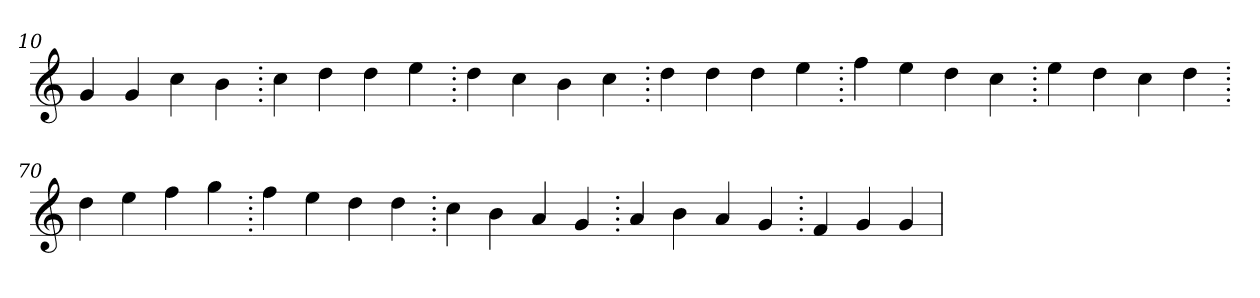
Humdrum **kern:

**kern
*part1
*staff1
*clefG2
=10.
4g
4g
4cc
4b
=20.
4cc
4dd
4dd
4ee
=30.
4dd
4cc
4b
4cc
=40.
4dd
4dd
4dd
4ee
=50.
4ff
4ee
4dd
4cc
=60.
4ee
4dd
4cc
4dd
=70.
4dd
4ee
4ff
4gg
=80.
4ff
4ee
4dd
4dd
=90.
4cc
4b
4a
4g
=100.
4a
4b
4a
4g
=110.
4f
4g
4g
=
*-
